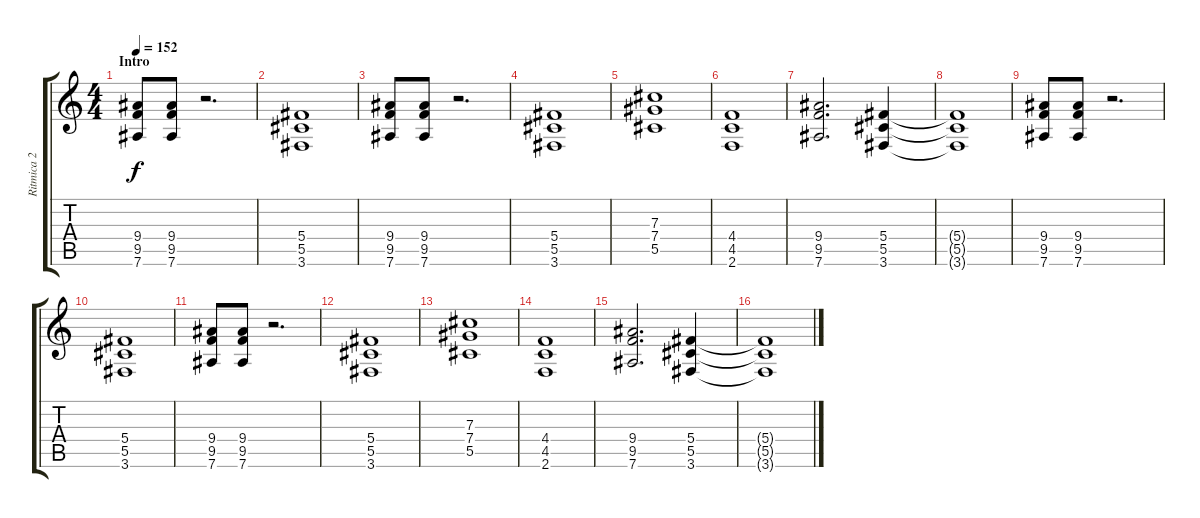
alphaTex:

\track ("Ritmica 2" "Ritmica 2") {instrument distortionguitar}
\staff {score tabs}
\tuning (Eb4 Bb3 Gb3 Db3 Ab2 Eb2) {hide}
\ts (4 4)
\section ("" "Intro")
\tempo 152
\clef g2
\ks c
(9.4 9.5 7.6).8{dy f instrument distortionguitar} (9.4 9.5 7.6).8 r.2{d} |
(5.4 5.5 3.6).1 |
(9.4 9.5 7.6).8 (9.4 9.5 7.6).8 r.2{d} |
(5.4 5.5 3.6).1 |
(7.3 7.4 5.5).1 |
(4.4 4.5 2.6).1 |
(9.4 9.5 7.6).2{d} (5.4 5.5 3.6).4 |
(5.4{t} 5.5{t} 3.6{t}).1 |
(9.4 9.5 7.6).8 (9.4 9.5 7.6).8 r.2{d} |
(5.4 5.5 3.6).1 |
(9.4 9.5 7.6).8 (9.4 9.5 7.6).8 r.2{d} |
(5.4 5.5 3.6).1 |
(7.3 7.4 5.5).1 |
(4.4 4.5 2.6).1 |
(9.4 9.5 7.6).2{d} (5.4 5.5 3.6).4 |
(5.4{t} 5.5{t} 3.6{t}).1
